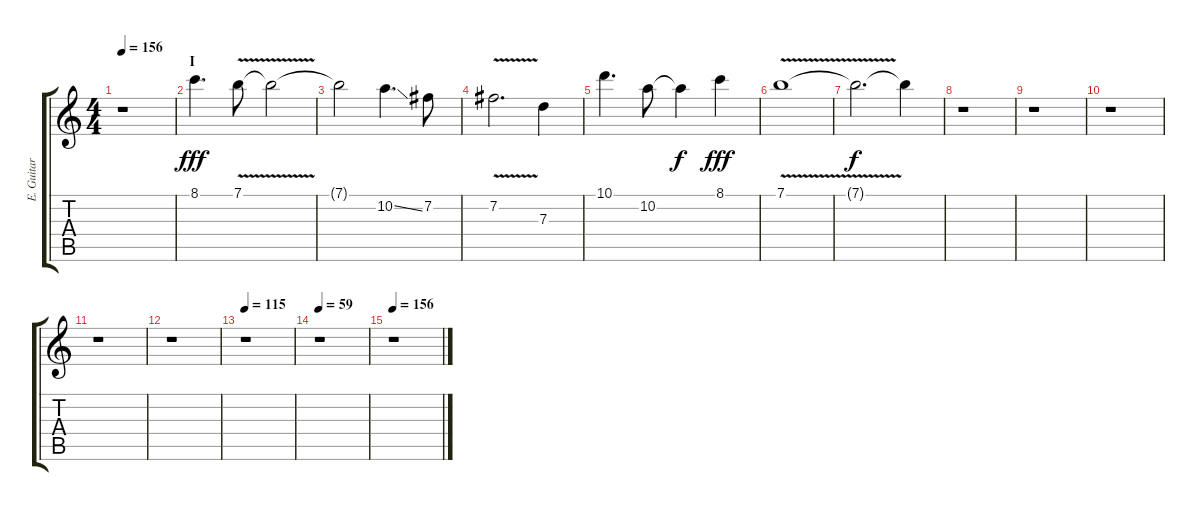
\track ("E. Guitar I" "E. Guitar ") {instrument overdrivenguitar}
\staff {score tabs}
\tuning (E4 B3 G3 D3 A2 E2) {hide}
\ts (4 4)
\tempo 156
\clef g2
\ks c
r.1{dy f} |
\section ("" "I")
8.1.4{d dy fff} 7.1{v}.8 7.1{t}.2 |
7.1{t}.2 10.2{ss}.4{d} 7.2.8 |
7.2{v}.2{d} 7.3.4 |
10.1.4{d} 10.2.8 10.2{t}.4{dy f} 8.1.4{dy fff} |
7.1{v}.1 |
7.1{t}.2{d dy f} 7.1{t}.4 |
r.1 |
r.1 |
r.1 |
r.1 |
r.1 |
\tempo 115
r.1 |
\tempo 59
r.1 |
\tempo 156
r.1
